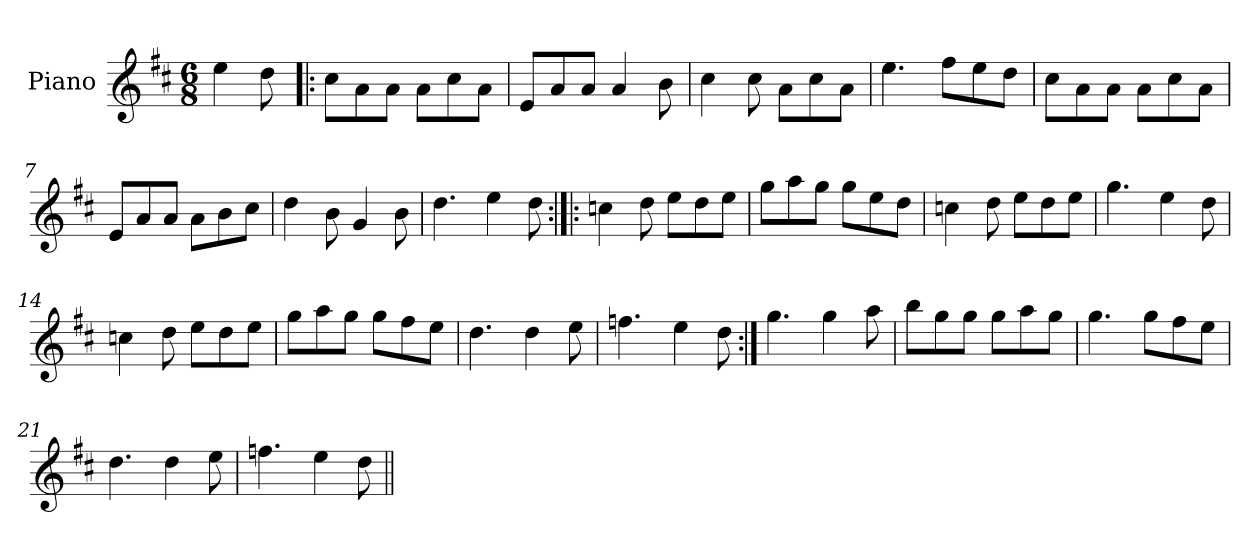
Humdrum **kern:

**kern
*part1
*staff1
*I"Piano
*I'Pno
*clefG2
*k[f#c#]
*A:mix
*M6/8
=1
4ee\
8dd\
=2!|:
8cc#\L
8a\
8a\J
8a\L
8cc#\
8a\J
=3
8e/L
8a/
8a/J
4a/
8b\
=4
4cc#\
8cc#\
8a\L
8cc#\
8a\J
=5
4.ee\
8ff#\L
8ee\
8dd\J
=6
8cc#\L
8a\
8a\J
8a\L
8cc#\
8a\J
!!LO:LB:g=z
=7
8e/L
8a/
8a/J
8a\L
8b\
8cc#\J
=8
4dd\
8b\
4g/
8b\
=9
4.dd\
4ee\
8dd\
=10:|!|:
4ccn\
8dd\
8ee\L
8dd\
8ee\J
=11
8gg\L
8aa\
8gg\J
8gg\L
8ee\
8dd\J
=12
4ccn\
8dd\
8ee\L
8dd\
8ee\J
!!LO:LB:g=z
=13
4.gg\
4ee\
8dd\
=14
4ccn\
8dd\
8ee\L
8dd\
8ee\J
=15
8gg\L
8aa\
8gg\J
8gg\L
8ff#\
8ee\J
=16
4.dd\
4dd\
8ee\
=17
4.ffn\
4ee\
8dd\
=18:|!
4.gg\
4gg\
8aa\
=19
8bb\L
8gg\
8gg\J
8gg\L
8aa\
8gg\J
!!LO:LB:g=z
=20
4.gg\
8gg\L
8ff#\
8ee\J
=21
4.dd\
4dd\
8ee\
=22
4.ffn\
4ee\
8dd\
=||
*-
